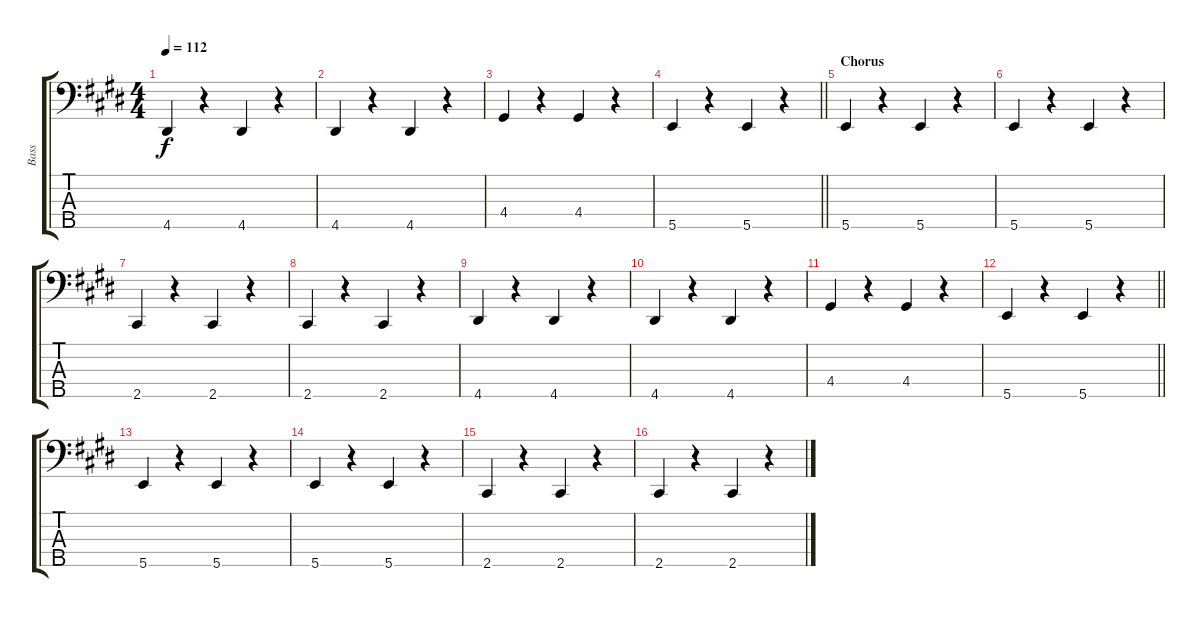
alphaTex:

\track ("Bass" "Bass") {instrument electricbassfinger}
\staff {score tabs}
\tuning (G2 D2 A1 E1 B0) {hide}
\ts (4 4)
\tempo 112
\clef f4
\ks e
4.5.4{dy f} r.4 4.5.4 r.4 |
4.5.4 r.4 4.5.4 r.4 |
4.4.4 r.4 4.4.4 r.4 |
\barLineRight lightlight
5.5.4 r.4 5.5.4 r.4 |
\section ("" "Chorus")
5.5.4 r.4 5.5.4 r.4 |
5.5.4 r.4 5.5.4 r.4 |
2.5.4 r.4 2.5.4 r.4 |
2.5.4 r.4 2.5.4 r.4 |
4.5.4 r.4 4.5.4 r.4 |
4.5.4 r.4 4.5.4 r.4 |
4.4.4 r.4 4.4.4 r.4 |
\barLineRight lightlight
5.5.4 r.4 5.5.4 r.4 |
5.5.4 r.4 5.5.4 r.4 |
5.5.4 r.4 5.5.4 r.4 |
2.5.4 r.4 2.5.4 r.4 |
2.5.4 r.4 2.5.4 r.4
